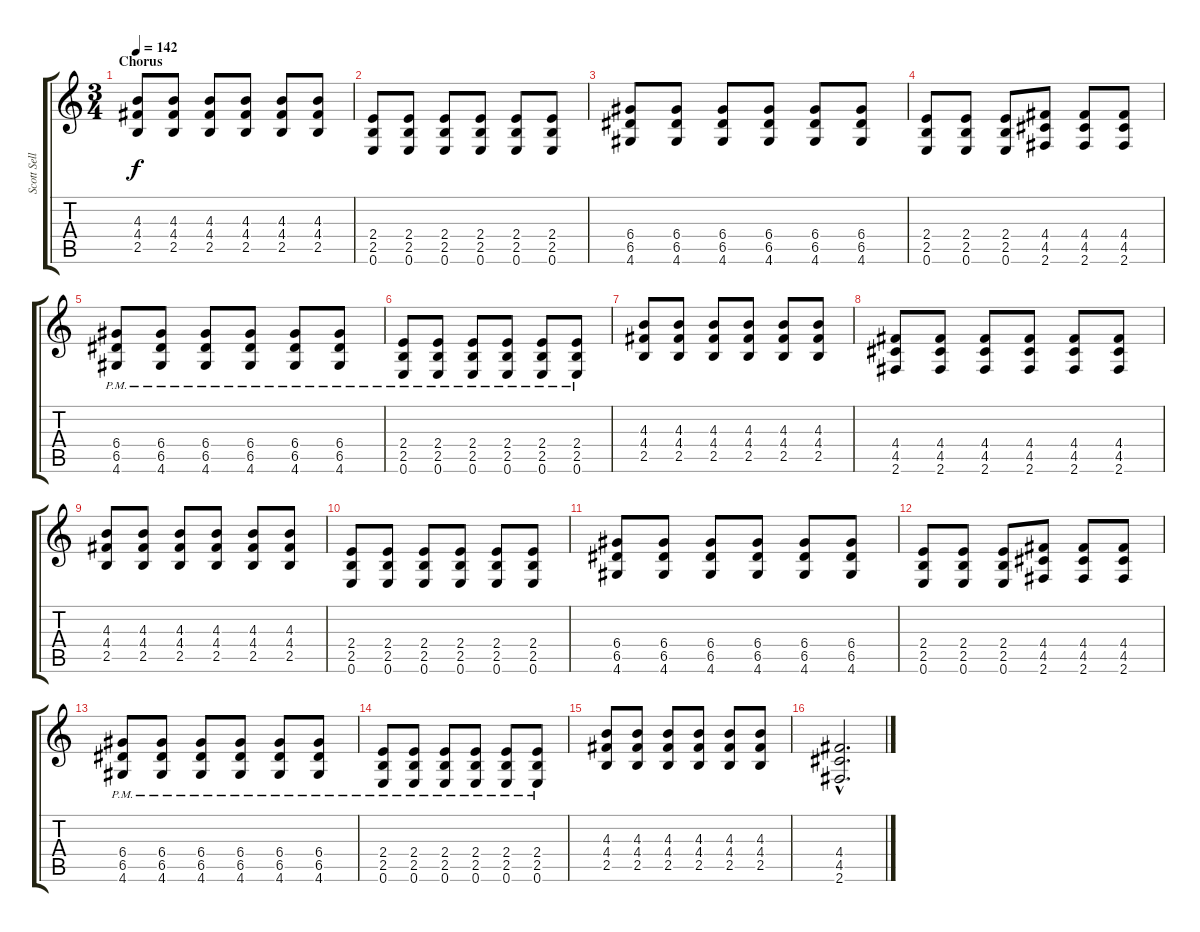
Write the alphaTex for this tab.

\track ("Scott Sellers" "Scott Sell") {instrument electricguitarclean}
\staff {score tabs}
\tuning (E4 B3 G3 D3 A2 E2) {hide}
\ts (3 4)
\section ("" "Chorus")
\tempo 142
\clef g2
\ks c
(4.3 4.4 2.5).8{dy f} (4.3 4.4 2.5).8 (4.3 4.4 2.5).8 (4.3 4.4 2.5).8 (4.3 4.4 2.5).8 (4.3 4.4 2.5).8 |
(2.4 2.5 0.6).8 (2.4 2.5 0.6).8 (2.4 2.5 0.6).8 (2.4 2.5 0.6).8 (2.4 2.5 0.6).8 (2.4 2.5 0.6).8 |
(6.4 6.5 4.6).8 (6.4 6.5 4.6).8 (6.4 6.5 4.6).8 (6.4 6.5 4.6).8 (6.4 6.5 4.6).8 (6.4 6.5 4.6).8 |
(2.4 2.5 0.6).8 (2.4 2.5 0.6).8 (2.4 2.5 0.6).8 (4.4 4.5 2.6).8 (4.4 4.5 2.6).8 (4.4 4.5 2.6).8 |
(6.4{pm} 6.5{pm} 4.6{pm}).8 (6.4{pm} 6.5{pm} 4.6{pm}).8 (6.4{pm} 6.5{pm} 4.6{pm}).8 (6.4{pm} 6.5{pm} 4.6{pm}).8 (6.4{pm} 6.5{pm} 4.6{pm}).8 (6.4{pm} 6.5{pm} 4.6{pm}).8 |
(2.4{pm} 2.5{pm} 0.6{pm}).8 (2.4{pm} 2.5{pm} 0.6{pm}).8 (2.4{pm} 2.5{pm} 0.6{pm}).8 (2.4{pm} 2.5{pm} 0.6{pm}).8 (2.4{pm} 2.5{pm} 0.6{pm}).8 (2.4{pm} 2.5{pm} 0.6{pm}).8 |
(4.3 4.4 2.5).8 (4.3 4.4 2.5).8 (4.3 4.4 2.5).8 (4.3 4.4 2.5).8 (4.3 4.4 2.5).8 (4.3 4.4 2.5).8 |
(4.4 4.5 2.6).8 (4.4 4.5 2.6).8 (4.4 4.5 2.6).8 (4.4 4.5 2.6).8 (4.4 4.5 2.6).8 (4.4 4.5 2.6).8 |
(4.3 4.4 2.5).8 (4.3 4.4 2.5).8 (4.3 4.4 2.5).8 (4.3 4.4 2.5).8 (4.3 4.4 2.5).8 (4.3 4.4 2.5).8 |
(2.4 2.5 0.6).8 (2.4 2.5 0.6).8 (2.4 2.5 0.6).8 (2.4 2.5 0.6).8 (2.4 2.5 0.6).8 (2.4 2.5 0.6).8 |
(6.4 6.5 4.6).8 (6.4 6.5 4.6).8 (6.4 6.5 4.6).8 (6.4 6.5 4.6).8 (6.4 6.5 4.6).8 (6.4 6.5 4.6).8 |
(2.4 2.5 0.6).8 (2.4 2.5 0.6).8 (2.4 2.5 0.6).8 (4.4 4.5 2.6).8 (4.4 4.5 2.6).8 (4.4 4.5 2.6).8 |
(6.4{pm} 6.5{pm} 4.6{pm}).8 (6.4{pm} 6.5{pm} 4.6{pm}).8 (6.4{pm} 6.5{pm} 4.6{pm}).8 (6.4{pm} 6.5{pm} 4.6{pm}).8 (6.4{pm} 6.5{pm} 4.6{pm}).8 (6.4{pm} 6.5{pm} 4.6{pm}).8 |
(2.4{pm} 2.5{pm} 0.6{pm}).8 (2.4{pm} 2.5{pm} 0.6{pm}).8 (2.4{pm} 2.5{pm} 0.6{pm}).8 (2.4{pm} 2.5{pm} 0.6{pm}).8 (2.4{pm} 2.5{pm} 0.6{pm}).8 (2.4{pm} 2.5{pm} 0.6{pm}).8 |
(4.3 4.4 2.5).8 (4.3 4.4 2.5).8 (4.3 4.4 2.5).8 (4.3 4.4 2.5).8 (4.3 4.4 2.5).8 (4.3 4.4 2.5).8 |
(4.4{hac} 4.5{hac} 2.6{hac}).2{d}
